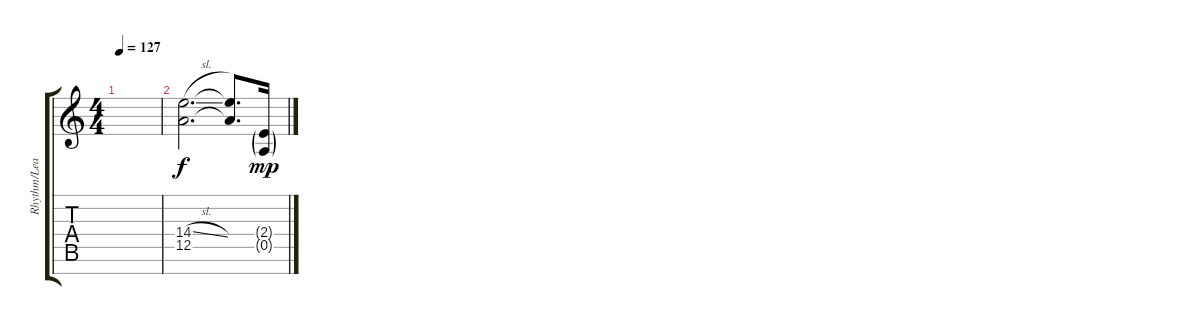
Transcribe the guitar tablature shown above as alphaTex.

\track ("Rhythm/Lead" "Rhythm/Lea") {instrument electricguitarjazz}
\staff {score tabs}
\tuning (E4 B3 G3 D3 A2 E2 B1) {hide}
\ts (4 4)
\tempo 127
\clef g2
\ks c
|
(14.4{sl} 12.5).2{d instrument distortionguitar} (14.4{t} 12.5{t}).8{d} (2.4{g} 0.5{g}).16{dy mp}
